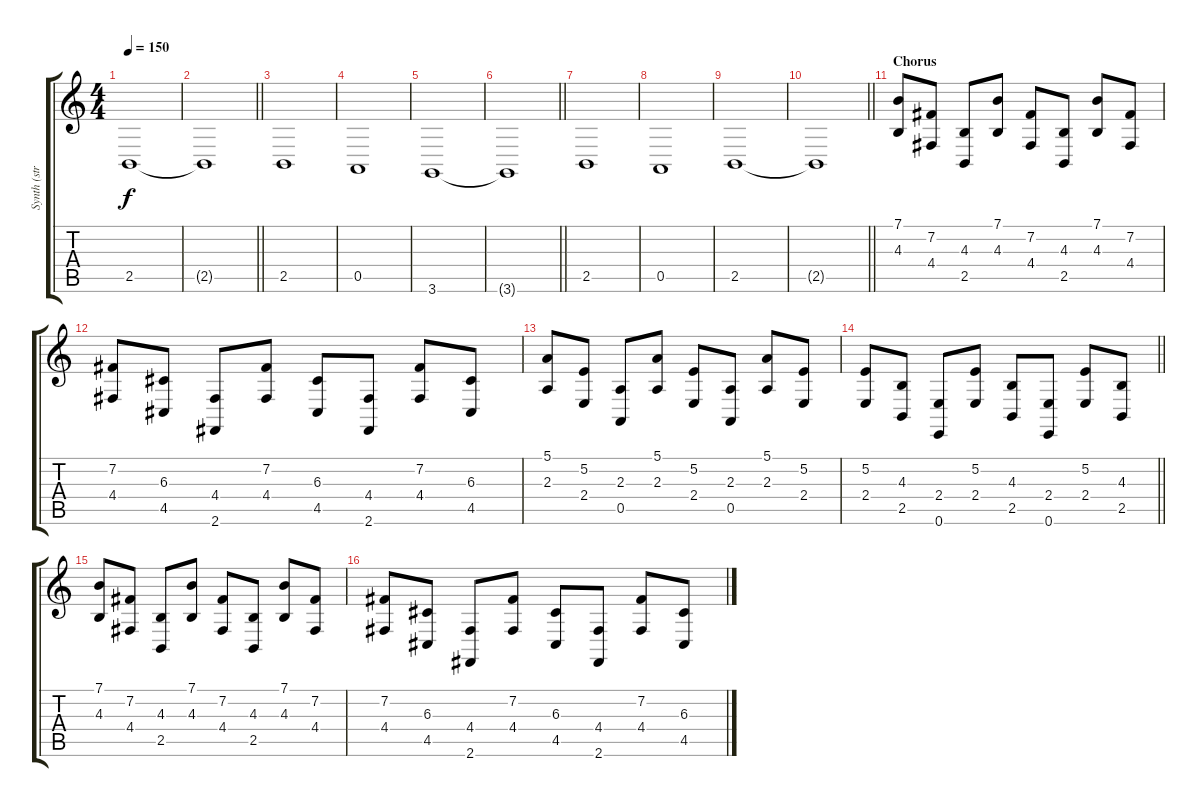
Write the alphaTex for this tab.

\track ("Synth (strings)" "Synth (str") {instrument stringensemble1}
\staff {score tabs}
\tuning (E4 B3 G3 D3 A2 E2) {hide}
\ts (4 4)
\tempo 150
\clef g2
\ks c
2.5.1{dy f} |
\barLineRight lightlight
2.5{t}.1 |
2.5.1 |
0.5.1 |
3.6.1 |
\barLineRight lightlight
3.6{t}.1 |
2.5.1 |
0.5.1 |
2.5.1 |
\barLineRight lightlight
2.5{t}.1 |
\section ("" "Chorus")
(7.1 4.3).8 (7.2 4.4).8 (4.3 2.5).8 (7.1 4.3).8 (7.2 4.4).8 (4.3 2.5).8 (7.1 4.3).8 (7.2 4.4).8 |
(7.2 4.4).8 (6.3 4.5).8 (4.4 2.6).8 (7.2 4.4).8 (6.3 4.5).8 (4.4 2.6).8 (7.2 4.4).8 (6.3 4.5).8 |
(5.1 2.3).8 (5.2 2.4).8 (2.3 0.5).8 (5.1 2.3).8 (5.2 2.4).8 (2.3 0.5).8 (5.1 2.3).8 (5.2 2.4).8 |
\barLineRight lightlight
(5.2 2.4).8 (4.3 2.5).8 (2.4 0.6).8 (5.2 2.4).8 (4.3 2.5).8 (2.4 0.6).8 (5.2 2.4).8 (4.3 2.5).8 |
(7.1 4.3).8 (7.2 4.4).8 (4.3 2.5).8 (7.1 4.3).8 (7.2 4.4).8 (4.3 2.5).8 (7.1 4.3).8 (7.2 4.4).8 |
(7.2 4.4).8 (6.3 4.5).8 (4.4 2.6).8 (7.2 4.4).8 (6.3 4.5).8 (4.4 2.6).8 (7.2 4.4).8 (6.3 4.5).8
